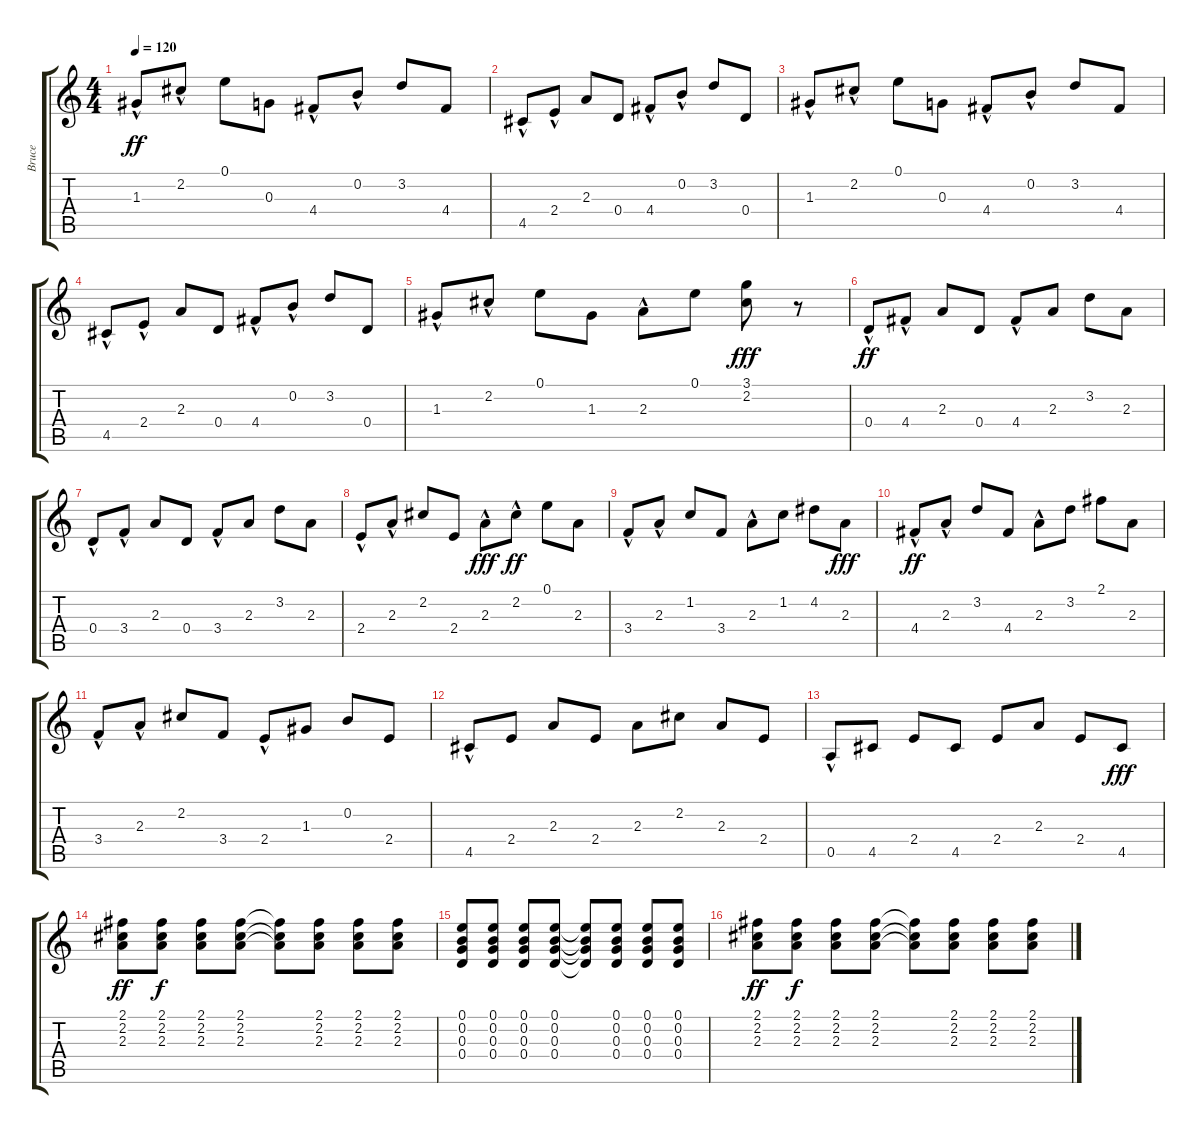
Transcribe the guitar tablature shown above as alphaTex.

\track ("Bruce" "Bruce") {instrument acousticguitarsteel}
\staff {score tabs}
\tuning (E4 B3 G3 D3 A2 E2) {hide}
\ts (4 4)
\tempo 120
\clef g2
\ks c
1.3{hac}.8{dy ff} 2.2{hac}.8 0.1.8 0.3.8 4.4{hac}.8 0.2{hac}.8 3.2.8 4.4.8 |
4.5{hac}.8 2.4{hac}.8 2.3.8 0.4.8 4.4{hac}.8 0.2{hac}.8 3.2.8 0.4.8 |
1.3{hac}.8 2.2{hac}.8 0.1.8 0.3.8 4.4{hac}.8 0.2{hac}.8 3.2.8 4.4.8 |
4.5{hac}.8 2.4{hac}.8 2.3.8 0.4.8 4.4{hac}.8 0.2{hac}.8 3.2.8 0.4.8 |
1.3{hac}.8 2.2{hac}.8 0.1.8 1.3.8 2.3{hac}.8 0.1.8 (3.1 2.2).8{dy fff} r.8 |
0.4{hac}.8{dy ff} 4.4{hac}.8 2.3.8 0.4.8 4.4{hac}.8 2.3.8 3.2.8 2.3.8 |
0.4{hac}.8 3.4{hac}.8 2.3.8 0.4.8 3.4{hac}.8 2.3.8 3.2.8 2.3.8 |
2.4{hac}.8 2.3{hac}.8 2.2.8 2.4.8 2.3{hac}.8{dy fff} 2.2{hac}.8{dy ff} 0.1.8 2.3.8 |
3.4{hac}.8 2.3{hac}.8 1.2.8 3.4.8 2.3{hac}.8 1.2.8 4.2.8 2.3.8{dy fff} |
4.4{hac}.8{dy ff} 2.3{hac}.8 3.2.8 4.4.8 2.3{hac}.8 3.2.8 2.1.8 2.3.8 |
3.4{hac}.8 2.3{hac}.8 2.2.8 3.4.8 2.4{hac}.8 1.3.8 0.2.8 2.4.8 |
4.5{hac}.8 2.4.8 2.3.8 2.4.8 2.3.8 2.2.8 2.3.8 2.4.8 |
0.5{hac}.8 4.5.8 2.4.8 4.5.8 2.4.8 2.3.8 2.4.8 4.5.8{dy fff} |
(2.1 2.2 2.3).8{dy ff} (2.1 2.2 2.3).8{dy f} (2.1 2.2 2.3).8 (2.1 2.2 2.3).8 (2.1{t} 2.2{t} 2.3{t}).8 (2.1 2.2 2.3).8 (2.1 2.2 2.3).8 (2.1 2.2 2.3).8 |
(0.1 0.2 0.3 0.4).8 (0.1 0.2 0.3 0.4).8 (0.1 0.2 0.3 0.4).8 (0.1 0.2 0.3 0.4).8 (0.1{t} 0.2{t} 0.3{t} 0.4{t}).8 (0.1 0.2 0.3 0.4).8 (0.1 0.2 0.3 0.4).8 (0.1 0.2 0.3 0.4).8 |
(2.1 2.2 2.3).8{dy ff} (2.1 2.2 2.3).8{dy f} (2.1 2.2 2.3).8 (2.1 2.2 2.3).8 (2.1{t} 2.2{t} 2.3{t}).8 (2.1 2.2 2.3).8 (2.1 2.2 2.3).8 (2.1 2.2 2.3).8
